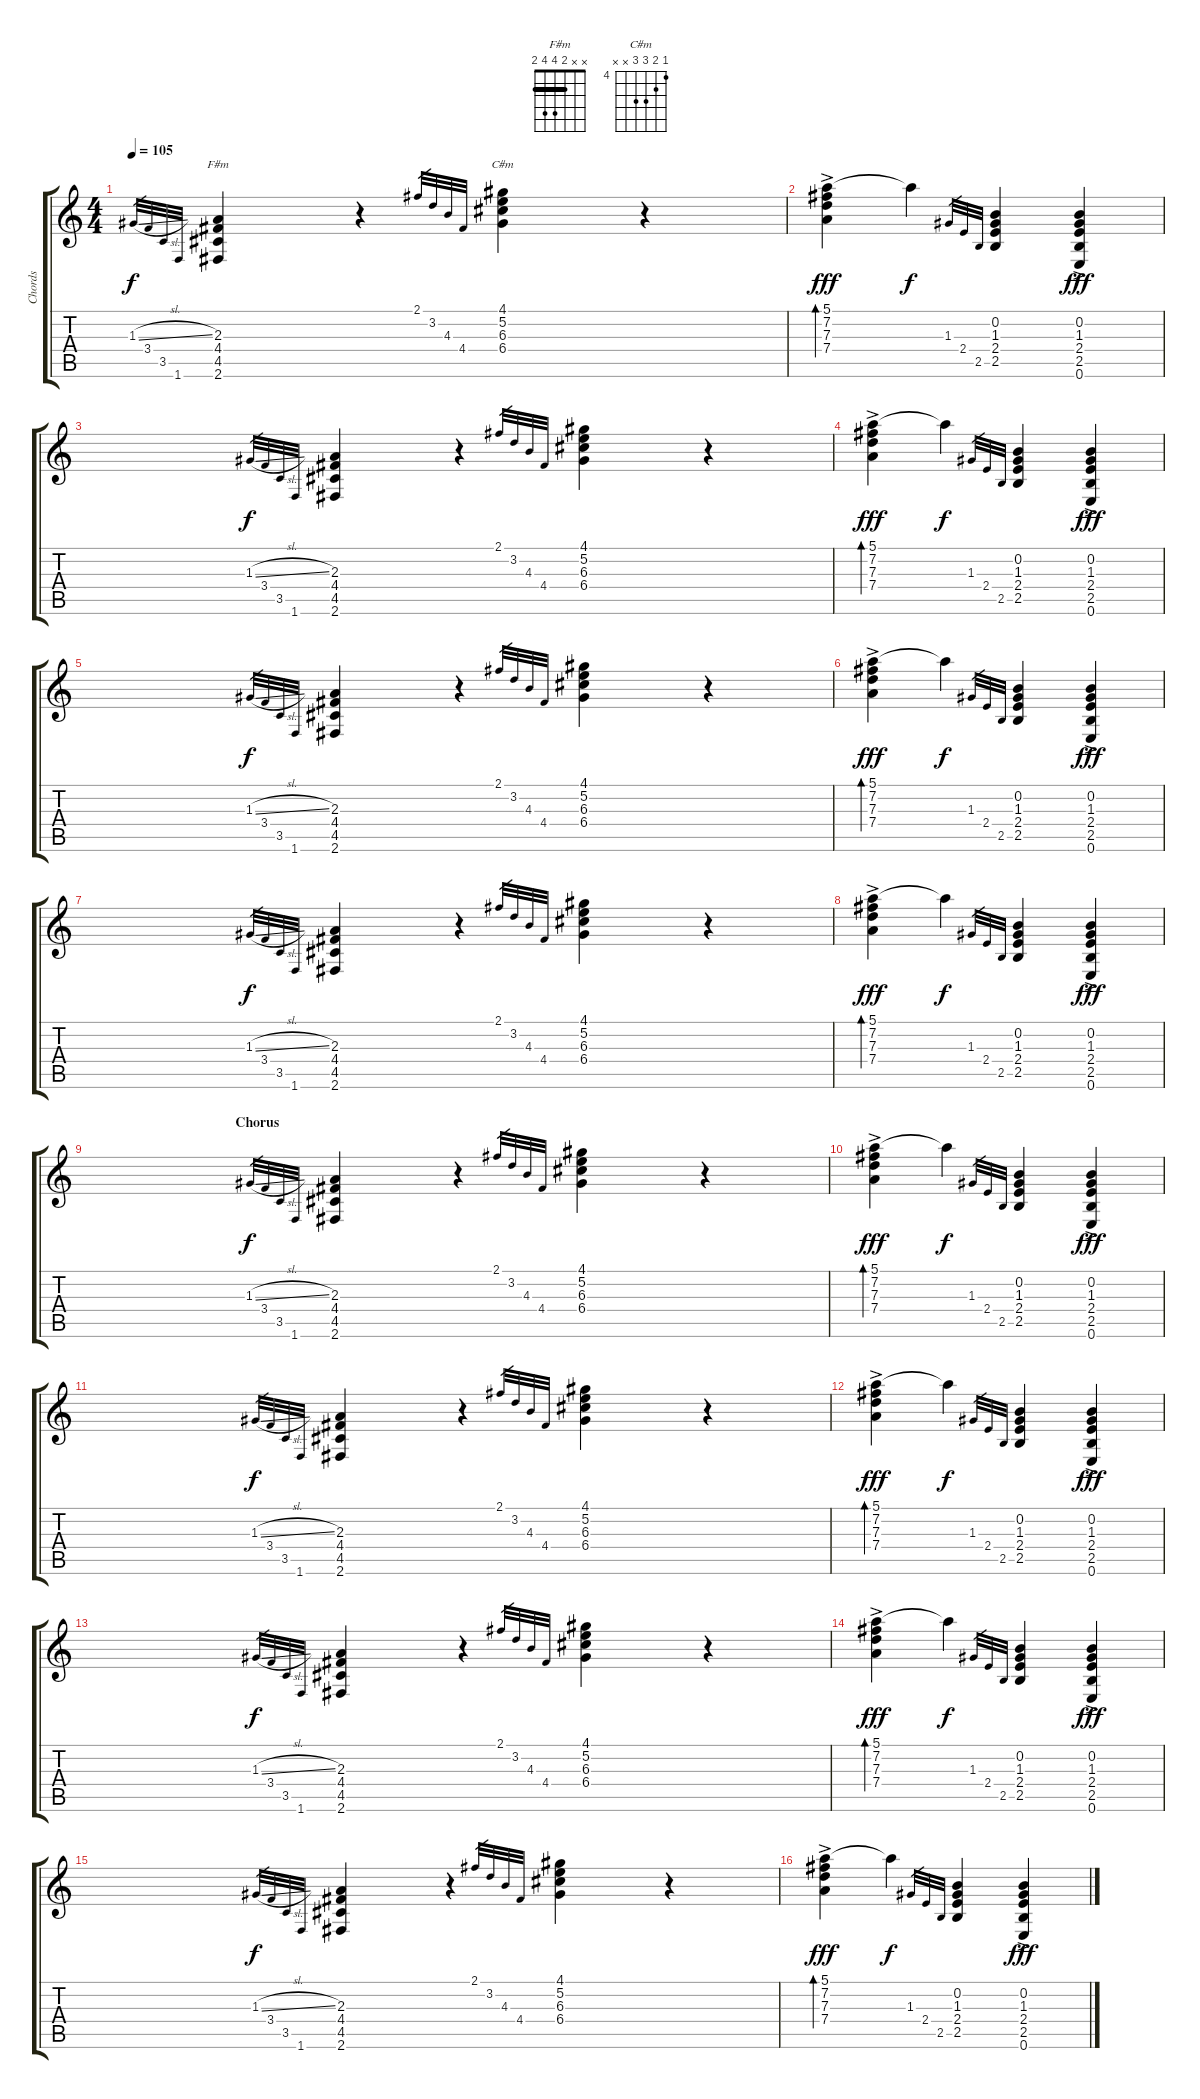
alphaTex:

\track ("Chords" "Chords") {instrument acousticguitarnylon}
\staff {score tabs}
\tuning (E4 B3 G3 D3 A2 E2) {hide}
\chord ("F#m" x x 2 4 4 2) {barre 2}
\chord ("C#m" 4 5 6 6 x x) {firstfret 4}
\ts (4 4)
\tempo 105
\clef g2
\ks c
1.3{sl}.32{gr dy f} 3.4.32{gr} 3.5.32{gr} 1.6.32{gr} (2.3 4.4 4.5 2.6).4{ch "F#m"} r.4 2.1.32{gr} 3.2.32{gr} 4.3.32{gr} 4.4.32{gr} (4.1 5.2 6.3 6.4).4{ch "C#m"} r.4 |
(5.1 7.2{ac} 7.3{ac} 7.4).4{bd 30 dy fff} 5.1{t}.4{dy f} 1.3.32{gr} 2.4.32{gr} 2.5.32{gr} (0.2 1.3 2.4 2.5).4 (0.2 1.3 2.4{ac} 2.5{ac} 0.6).4{dy fff} |
1.3{sl}.32{gr dy f} 3.4.32{gr} 3.5.32{gr} 1.6.32{gr} (2.3 4.4 4.5 2.6).4 r.4 2.1.32{gr} 3.2.32{gr} 4.3.32{gr} 4.4.32{gr} (4.1 5.2 6.3 6.4).4 r.4 |
(5.1 7.2{ac} 7.3{ac} 7.4).4{bd 30 dy fff} 5.1{t}.4{dy f} 1.3.32{gr} 2.4.32{gr} 2.5.32{gr} (0.2 1.3 2.4 2.5).4 (0.2 1.3 2.4{ac} 2.5{ac} 0.6).4{dy fff} |
1.3{sl}.32{gr dy f} 3.4.32{gr} 3.5.32{gr} 1.6.32{gr} (2.3 4.4 4.5 2.6).4 r.4 2.1.32{gr} 3.2.32{gr} 4.3.32{gr} 4.4.32{gr} (4.1 5.2 6.3 6.4).4 r.4 |
(5.1 7.2{ac} 7.3{ac} 7.4).4{bd 30 dy fff} 5.1{t}.4{dy f} 1.3.32{gr} 2.4.32{gr} 2.5.32{gr} (0.2 1.3 2.4 2.5).4 (0.2 1.3 2.4{ac} 2.5{ac} 0.6).4{dy fff} |
1.3{sl}.32{gr dy f} 3.4.32{gr} 3.5.32{gr} 1.6.32{gr} (2.3 4.4 4.5 2.6).4 r.4 2.1.32{gr} 3.2.32{gr} 4.3.32{gr} 4.4.32{gr} (4.1 5.2 6.3 6.4).4 r.4 |
(5.1 7.2{ac} 7.3{ac} 7.4).4{bd 30 dy fff} 5.1{t}.4{dy f} 1.3.32{gr} 2.4.32{gr} 2.5.32{gr} (0.2 1.3 2.4 2.5).4 (0.2 1.3 2.4{ac} 2.5{ac} 0.6).4{dy fff} |
\section ("" "Chorus")
1.3{sl}.32{gr dy f} 3.4.32{gr} 3.5.32{gr} 1.6.32{gr} (2.3 4.4 4.5 2.6).4 r.4 2.1.32{gr} 3.2.32{gr} 4.3.32{gr} 4.4.32{gr} (4.1 5.2 6.3 6.4).4 r.4 |
(5.1 7.2{ac} 7.3{ac} 7.4).4{bd 30 dy fff} 5.1{t}.4{dy f} 1.3.32{gr} 2.4.32{gr} 2.5.32{gr} (0.2 1.3 2.4 2.5).4 (0.2 1.3 2.4{ac} 2.5{ac} 0.6).4{dy fff} |
1.3{sl}.32{gr dy f} 3.4.32{gr} 3.5.32{gr} 1.6.32{gr} (2.3 4.4 4.5 2.6).4 r.4 2.1.32{gr} 3.2.32{gr} 4.3.32{gr} 4.4.32{gr} (4.1 5.2 6.3 6.4).4 r.4 |
(5.1 7.2{ac} 7.3{ac} 7.4).4{bd 30 dy fff} 5.1{t}.4{dy f} 1.3.32{gr} 2.4.32{gr} 2.5.32{gr} (0.2 1.3 2.4 2.5).4 (0.2 1.3 2.4{ac} 2.5{ac} 0.6).4{dy fff} |
1.3{sl}.32{gr dy f} 3.4.32{gr} 3.5.32{gr} 1.6.32{gr} (2.3 4.4 4.5 2.6).4 r.4 2.1.32{gr} 3.2.32{gr} 4.3.32{gr} 4.4.32{gr} (4.1 5.2 6.3 6.4).4 r.4 |
(5.1 7.2{ac} 7.3{ac} 7.4).4{bd 30 dy fff} 5.1{t}.4{dy f} 1.3.32{gr} 2.4.32{gr} 2.5.32{gr} (0.2 1.3 2.4 2.5).4 (0.2 1.3 2.4{ac} 2.5{ac} 0.6).4{dy fff} |
1.3{sl}.32{gr dy f} 3.4.32{gr} 3.5.32{gr} 1.6.32{gr} (2.3 4.4 4.5 2.6).4 r.4 2.1.32{gr} 3.2.32{gr} 4.3.32{gr} 4.4.32{gr} (4.1 5.2 6.3 6.4).4 r.4 |
(5.1 7.2{ac} 7.3{ac} 7.4).4{bd 30 dy fff} 5.1{t}.4{dy f} 1.3.32{gr} 2.4.32{gr} 2.5.32{gr} (0.2 1.3 2.4 2.5).4 (0.2 1.3 2.4{ac} 2.5{ac} 0.6).4{dy fff}
